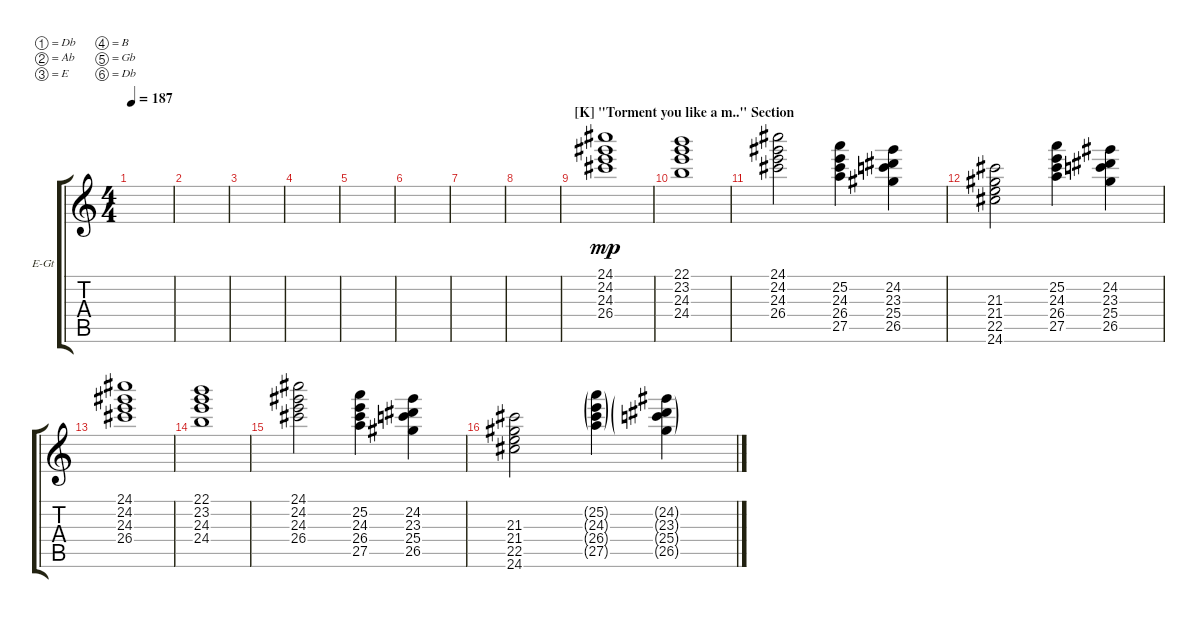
\defaultSystemsLayout 4
\bracketExtendMode groupsimilarinstruments
\firstSystemTrackNameOrientation horizontal
\otherSystemsTrackNameOrientation horizontal
\track ("Synth II" "E-Gt") {instrument stringensemble1}
\staff {score tabs}
\tuning (Db4 Ab3 E3 B2 Gb2 Db2)
\displaytranspose 12
\ts (4 4)
\tempo 187
\clef g2
\scale
0.333333
\ks c
|
\scale
0.333333 |
\scale
0.333333 |
\scale
0.333333 |
\scale
0.333333 |
\scale
0.333333 |
\scale
0.333333 |
\scale
0.333333 |
\section ("K" "\"Torment you like a m..\" Section")
\scale
0.333333 (26.4 24.3 24.2 24.1).1{dy mp} |
\scale
0.333333 (24.4 24.3 23.2 22.1).1 |
\scale
0.333333 (26.4 24.3 24.2 24.1).2 (25.2 27.5 24.3 26.4).4 (24.2 26.5 23.3 25.4).4 |
\scale
0.333333 (24.6 22.5 21.4 21.3).2 (25.2 27.5 24.3 26.4).4 (24.2 26.5 23.3 25.4).4 |
\scale
0.333333 (26.4 24.3 24.2 24.1).1 |
\scale
0.333333 (24.4 24.3 23.2 22.1).1 |
\scale
0.333333 (26.4 24.3 24.2 24.1).2 (25.2 27.5 24.3 26.4).4 (24.2 26.5 23.3 25.4).4 |
\scale
0.333333 (24.6 22.5 21.4 21.3).2 (25.2{g} 27.5{g} 24.3{g} 26.4{g}).4 (24.2{g} 26.5{g} 23.3{g} 25.4{g}).4
